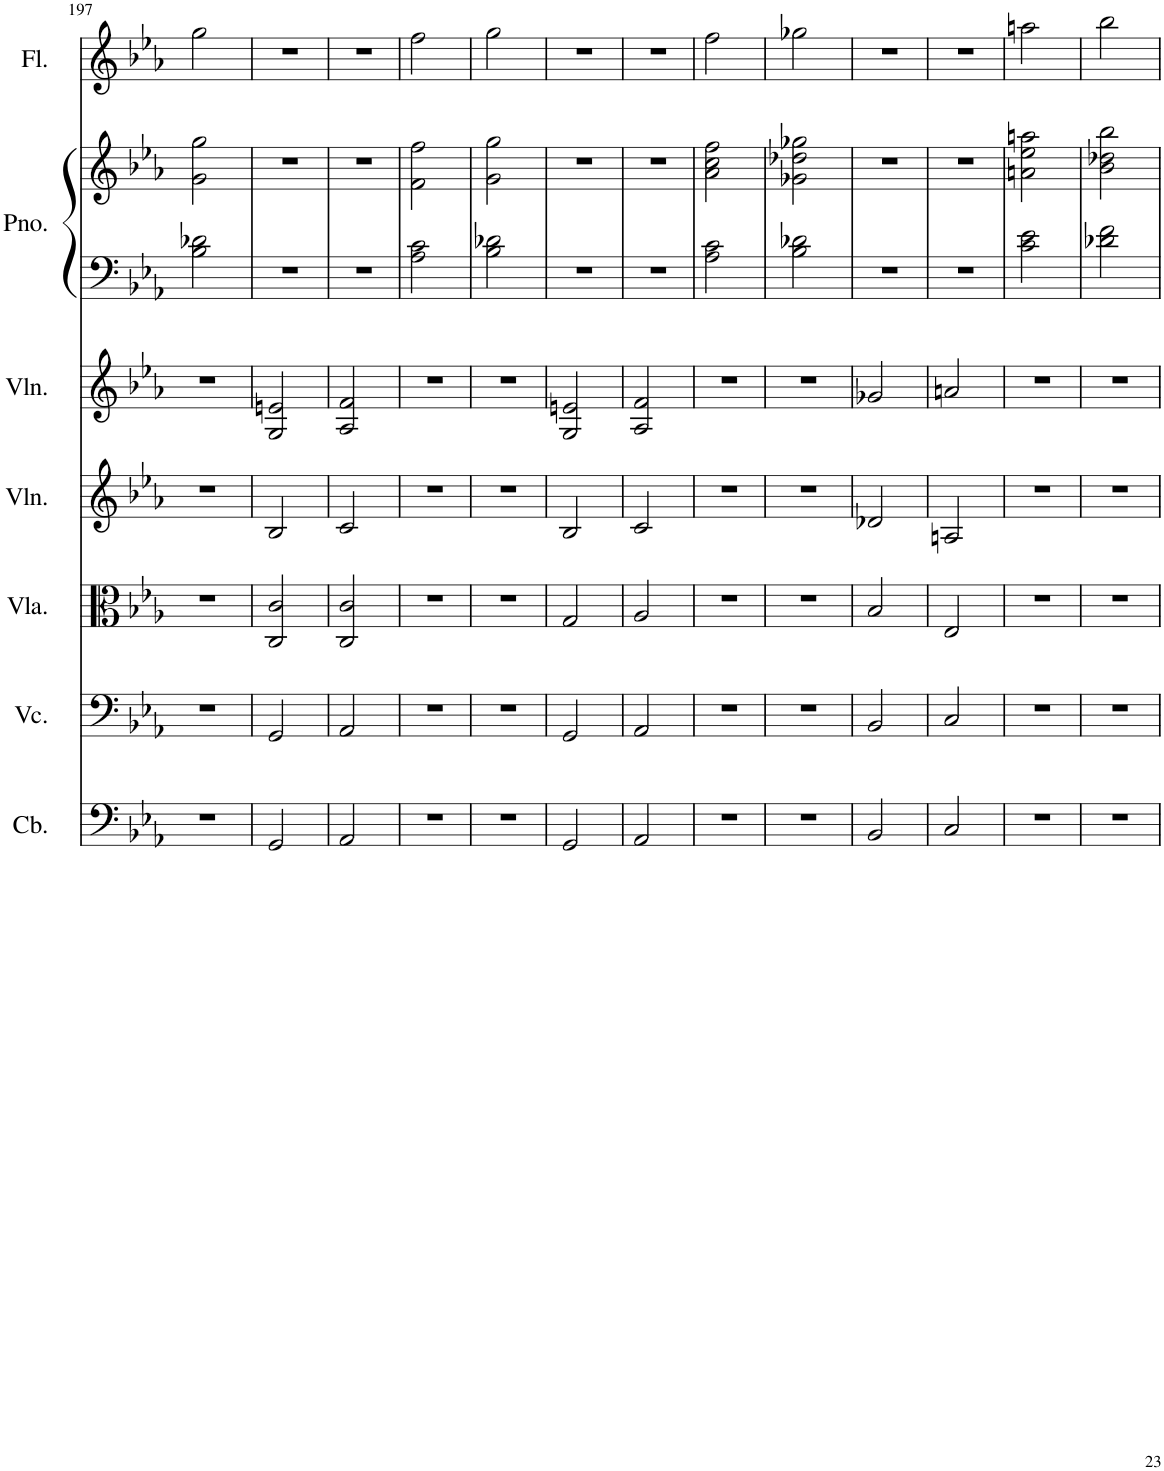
**kern	**kern	**kern	**kern	**kern	**kern	**kern	**kern
*part7	*part6	*part5	*part4	*part3	*part2	*part2	*part1
*staff8	*staff7	*staff6	*staff5	*staff4	*staff3	*staff2	*staff1
*I"Contrabass	*I"Violoncello	*I"Viola	*I"Violin	*I"Violin	*I"Piano	*	*I"Flute
*I'Cb.	*I'Vc.	*I'Vla.	*I'Vln.	*I'Vln.	*I'Pno.	*	*I'Fl.
!!LO:PB:g=z
*clefF4	*clefF4	*clefC3	*clefG2	*clefG2	*clefF4	*clefG2	*clefG2
*Trd7c12	*	*	*	*	*	*	*
*k[b-e-a-]	*k[b-e-a-]	*k[b-e-a-]	*k[b-e-a-]	*k[b-e-a-]	*k[b-e-a-]	*k[b-e-a-]	*k[b-e-a-]
*M2/4	*M2/4	*M2/4	*M2/4	*M2/4	*M2/4	*M2/4	*M2/4
=197	=197	=197	=197	=197	=197	=197	=197
2r	2r	2r	2r	2r	2B-\ 2d-X\	2g\ 2gg\	2gg\
=198	=198	=198	=198	=198	=198	=198	=198
2GG/	2GG/	2C/ 2c/	2B-/	2G/ 2en/	2r	2r	2r
=199	=199	=199	=199	=199	=199	=199	=199
2AA-/	2AA-/	2C/ 2c/	2c/	2A-/ 2f/	2r	2r	2r
=200	=200	=200	=200	=200	=200	=200	=200
2r	2r	2r	2r	2r	2A-\ 2c\	2f\ 2ff\	2ff\
=201	=201	=201	=201	=201	=201	=201	=201
2r	2r	2r	2r	2r	2B-\ 2d-X\	2g\ 2gg\	2gg\
=202	=202	=202	=202	=202	=202	=202	=202
2GG/	2GG/	2G/	2B-/	2G/ 2en/	2r	2r	2r
=203	=203	=203	=203	=203	=203	=203	=203
2AA-/	2AA-/	2A-/	2c/	2A-/ 2f/	2r	2r	2r
=204	=204	=204	=204	=204	=204	=204	=204
2r	2r	2r	2r	2r	2A-\ 2c\	2a-\ 2cc\ 2ff\	2ff\
=205	=205	=205	=205	=205	=205	=205	=205
2r	2r	2r	2r	2r	2B-\ 2d-X\	2g-X\ 2dd-X\ 2gg-X\	2gg-X\
=206	=206	=206	=206	=206	=206	=206	=206
2BB-/	2BB-/	2B-/	2d-X/	2g-X/	2r	2r	2r
=207	=207	=207	=207	=207	=207	=207	=207
2C/	2C/	2E-/	2An/	2an/	2r	2r	2r
=208	=208	=208	=208	=208	=208	=208	=208
2r	2r	2r	2r	2r	2c\ 2e-\	2an\ 2ee-\ 2aan\	2aan\
=209	=209	=209	=209	=209	=209	=209	=209
2r	2r	2r	2r	2r	2d-X\ 2f\	2b-\ 2dd-X\ 2bb-\	2bb-\
=	=	=	=	=	=	=	=
*-	*-	*-	*-	*-	*-	*-	*-
